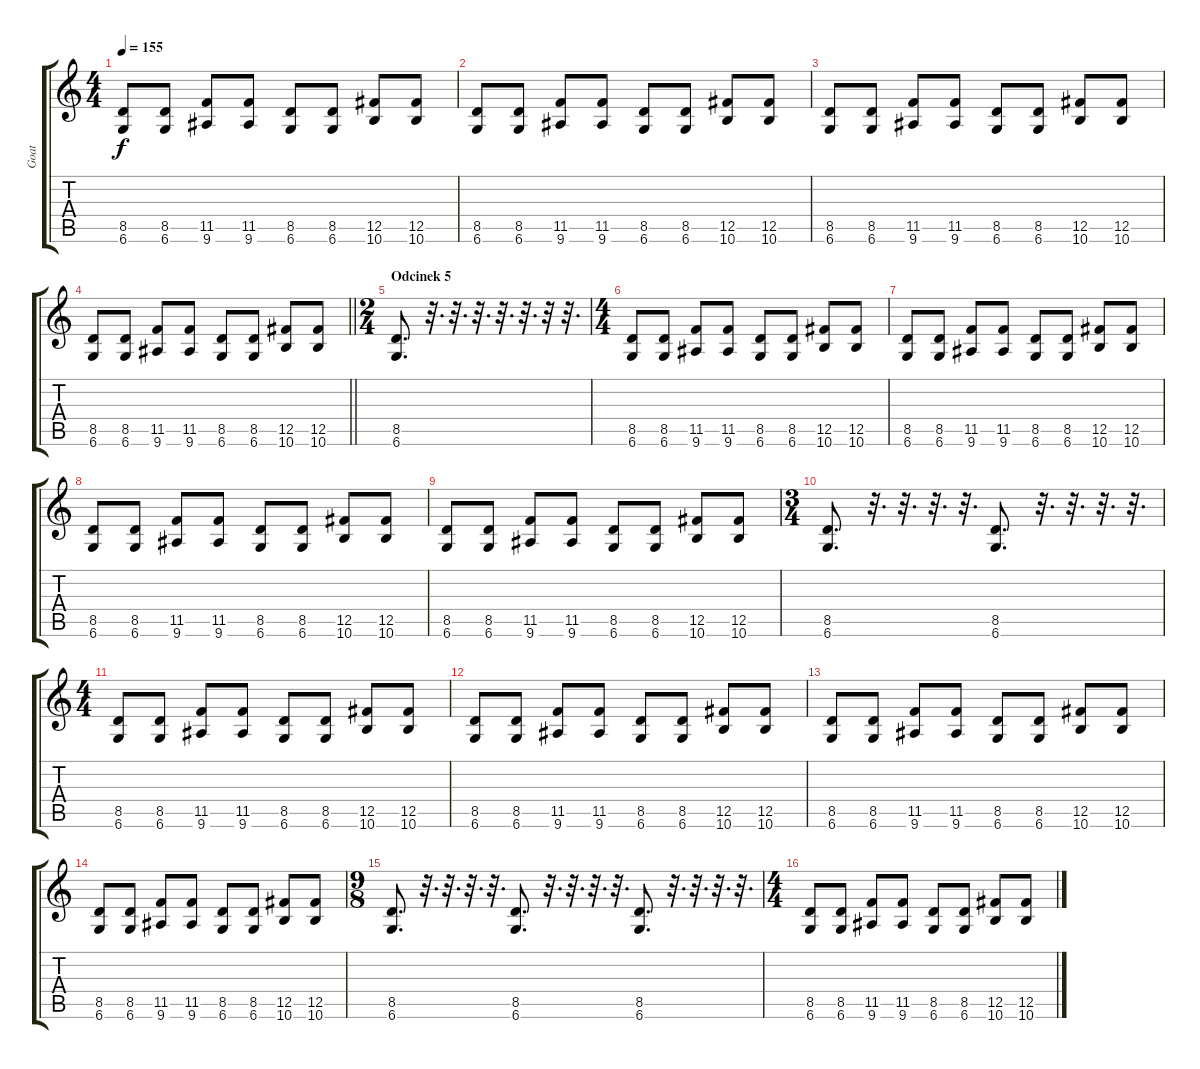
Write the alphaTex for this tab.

\track ("Goat" "Goat") {instrument distortionguitar}
\staff {score tabs}
\tuning (Db4 Ab3 E3 B2 Gb2 Db2) {hide}
\ts (4 4)
\tempo 155
\clef g2
\ks c
(8.5 6.6).8{dy f} (8.5 6.6).8 (11.5 9.6).8 (11.5 9.6).8 (8.5 6.6).8 (8.5 6.6).8 (12.5 10.6).8 (12.5 10.6).8 |
(8.5 6.6).8 (8.5 6.6).8 (11.5 9.6).8 (11.5 9.6).8 (8.5 6.6).8 (8.5 6.6).8 (12.5 10.6).8 (12.5 10.6).8 |
(8.5 6.6).8 (8.5 6.6).8 (11.5 9.6).8 (11.5 9.6).8 (8.5 6.6).8 (8.5 6.6).8 (12.5 10.6).8 (12.5 10.6).8 |
\barLineRight lightlight
(8.5 6.6).8 (8.5 6.6).8 (11.5 9.6).8 (11.5 9.6).8 (8.5 6.6).8 (8.5 6.6).8 (12.5 10.6).8 (12.5 10.6).8 |
\ts (2 4)
\section ("" "Odcinek 5")
(8.5 6.6).8{d} r.32{d} r.32{d} r.32{d} r.32{d} r.32{d} r.32 r.32{d} |
\ts (4 4)
(8.5 6.6).8 (8.5 6.6).8 (11.5 9.6).8 (11.5 9.6).8 (8.5 6.6).8 (8.5 6.6).8 (12.5 10.6).8 (12.5 10.6).8 |
(8.5 6.6).8 (8.5 6.6).8 (11.5 9.6).8 (11.5 9.6).8 (8.5 6.6).8 (8.5 6.6).8 (12.5 10.6).8 (12.5 10.6).8 |
(8.5 6.6).8 (8.5 6.6).8 (11.5 9.6).8 (11.5 9.6).8 (8.5 6.6).8 (8.5 6.6).8 (12.5 10.6).8 (12.5 10.6).8 |
(8.5 6.6).8 (8.5 6.6).8 (11.5 9.6).8 (11.5 9.6).8 (8.5 6.6).8 (8.5 6.6).8 (12.5 10.6).8 (12.5 10.6).8 |
\ts (3 4)
(8.5 6.6).8{d} r.32{d} r.32{d} r.32{d} r.32{d} (8.5 6.6).8{d} r.32{d} r.32{d} r.32{d} r.32{d} |
\ts (4 4)
(8.5 6.6).8 (8.5 6.6).8 (11.5 9.6).8 (11.5 9.6).8 (8.5 6.6).8 (8.5 6.6).8 (12.5 10.6).8 (12.5 10.6).8 |
(8.5 6.6).8 (8.5 6.6).8 (11.5 9.6).8 (11.5 9.6).8 (8.5 6.6).8 (8.5 6.6).8 (12.5 10.6).8 (12.5 10.6).8 |
(8.5 6.6).8 (8.5 6.6).8 (11.5 9.6).8 (11.5 9.6).8 (8.5 6.6).8 (8.5 6.6).8 (12.5 10.6).8 (12.5 10.6).8 |
(8.5 6.6).8 (8.5 6.6).8 (11.5 9.6).8 (11.5 9.6).8 (8.5 6.6).8 (8.5 6.6).8 (12.5 10.6).8 (12.5 10.6).8 |
\ts (9 8)
(8.5 6.6).8{d} r.32{d} r.32{d} r.32{d} r.32{d} (8.5 6.6).8{d} r.32{d} r.32{d} r.32{d} r.32{d} (8.5 6.6).8{d} r.32{d} r.32{d} r.32{d} r.32{d} |
\ts (4 4)
(8.5 6.6).8 (8.5 6.6).8 (11.5 9.6).8 (11.5 9.6).8 (8.5 6.6).8 (8.5 6.6).8 (12.5 10.6).8 (12.5 10.6).8
